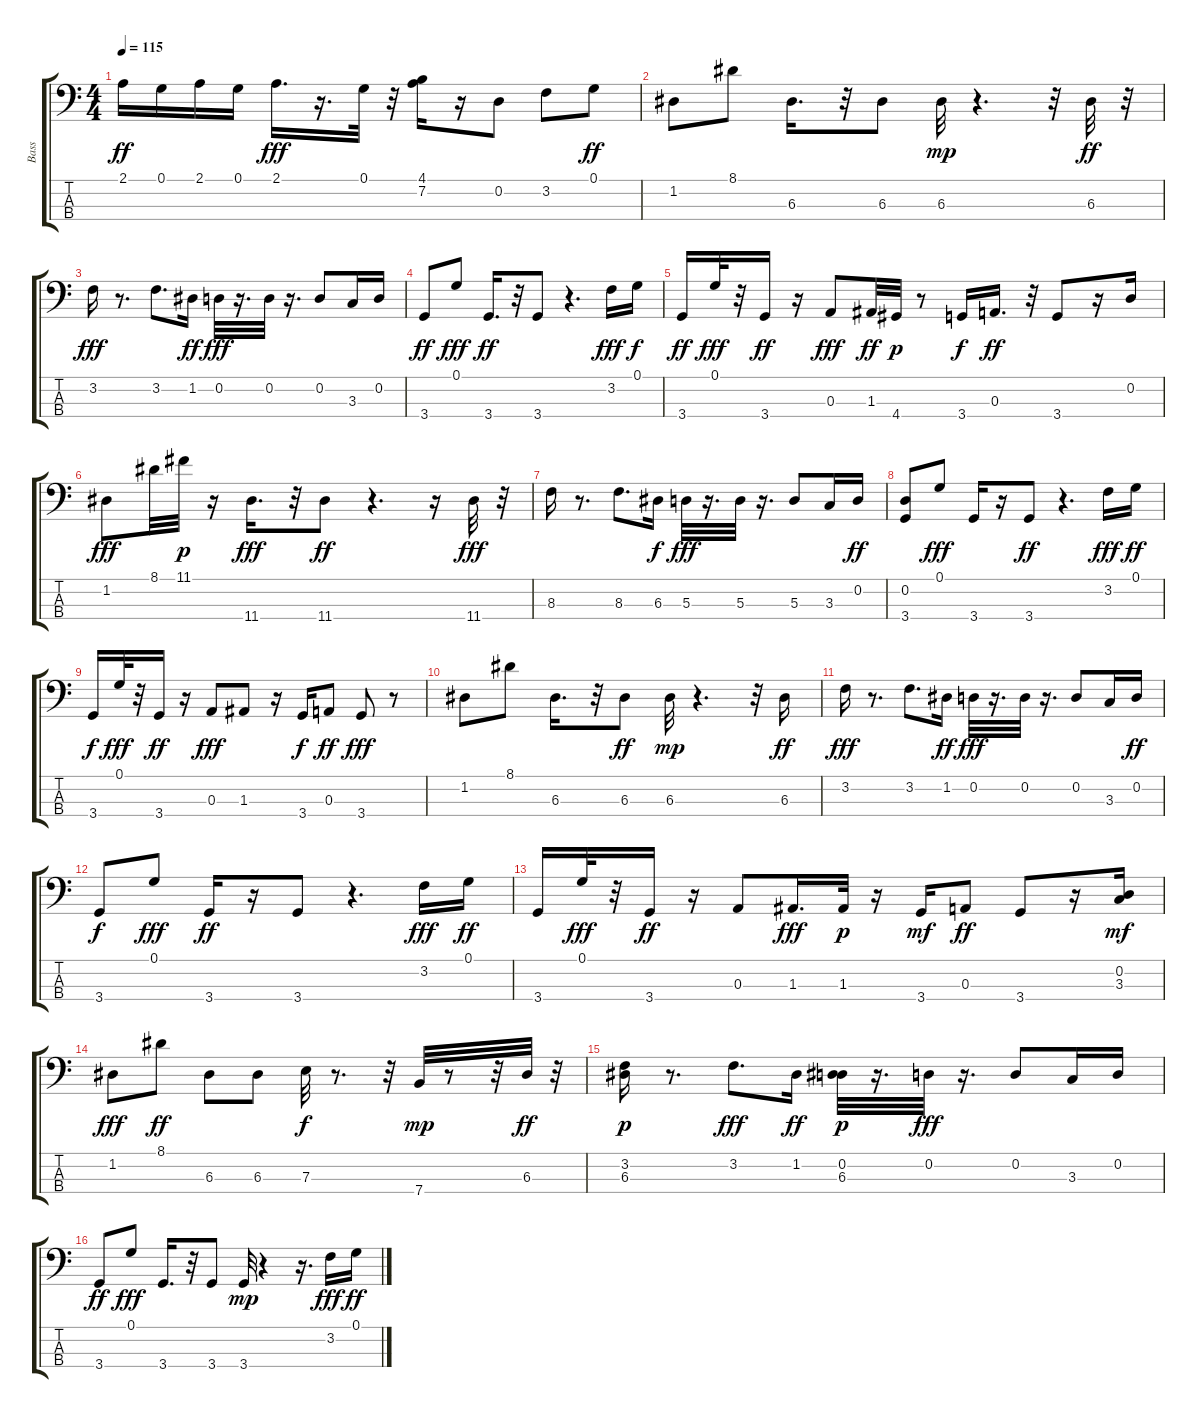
\track ("Bass" "Bass") {instrument electricbasspick}
\staff {score tabs}
\tuning (G2 D2 A1 E1) {hide}
\ts (4 4)
\tempo 115
\clef f4
\ks c
2.1.16{dy ff} 0.1.16 2.1.16 0.1.16 2.1.16{d dy fff} r.16{d} 0.1.32 r.32 (4.1 7.2).16 r.16 0.2.8 3.2.8 0.1.8{dy ff} |
1.2.8 8.1.8 6.3.16{d} r.32 6.3.8 6.3.32{dy mp} r.4{d} r.32 6.3.32{dy ff} r.32 |
3.2.16{dy fff} r.8{d} 3.2.8{d} 1.2.16{dy ff} 0.2.32{dy fff} r.16{d} 0.2.32 r.16{d} 0.2.8 3.3.16 0.2.16 |
3.4.8{dy ff} 0.1.8{dy fff} 3.4.16{d dy ff} r.32 3.4.8 r.4{d} 3.2.16{dy fff} 0.1.16{dy f} |
3.4.16{dy ff} 0.1.32{dy fff} r.32 3.4.16{dy ff} r.16 0.3.8{dy fff} 1.3.32{dy ff} 4.4.32{dy p} r.8 3.4.16{dy f} 0.3.16{d dy ff} r.32 3.4.8 r.16 0.2.16 |
1.2.8{dy fff} 8.1.32 11.1.32{dy p} r.16 11.4.16{d dy fff} r.32 11.4.8{dy ff} r.4{d} r.16 11.4.32{dy fff} r.32 |
8.3.16 r.8{d} 8.3.8{d} 6.3.16{dy f} 5.3.32{dy fff} r.16{d} 5.3.32 r.16{d} 5.3.8 3.3.16 0.2.16{dy ff} |
(0.2 3.4).8 0.1.8{dy fff} 3.4.16 r.16 3.4.8{dy ff} r.4{d} 3.2.16{dy fff} 0.1.16{dy ff} |
3.4.16{dy f} 0.1.32{dy fff} r.32 3.4.16{dy ff} r.16 0.3.8{dy fff} 1.3.8 r.16 3.4.16{dy f} 0.3.8{dy ff} 3.4.8{dy fff} r.8 |
1.2.8 8.1.8 6.3.16{d} r.32 6.3.8{dy ff} 6.3.32{dy mp} r.4{d} r.32 6.3.16{dy ff} |
3.2.16{dy fff} r.8{d} 3.2.8{d} 1.2.16{dy ff} 0.2.32{dy fff} r.16{d} 0.2.32 r.16{d} 0.2.8 3.3.16 0.2.16{dy ff} |
3.4.8{dy f} 0.1.8{dy fff} 3.4.16{dy ff} r.16 3.4.8 r.4{d} 3.2.16{dy fff} 0.1.16{dy ff} |
3.4.16 0.1.32{dy fff} r.32 3.4.16{dy ff} r.16 0.3.8 1.3.16{d dy fff} 1.3.32{dy p} r.16 3.4.16{dy mf} 0.3.8{dy ff} 3.4.8 r.16 (0.2 3.3).16{dy mf} |
1.2.8{dy fff} 8.1.8{dy ff} 6.3.8 6.3.8 7.3.32{dy f} r.8{d} r.32 7.4.32{dy mp} r.8 r.32 6.3.32{dy ff} r.32 |
(3.2 6.3).16{dy p} r.8{d} 3.2.8{d dy fff} 1.2.16{dy ff} (0.2 6.3).32{dy p} r.16{d} 0.2.32{dy fff} r.16{d} 0.2.8 3.3.16 0.2.16 |
3.4.8{dy ff} 0.1.8{dy fff} 3.4.16{d} r.32 3.4.8 3.4.32{dy mp} r.4 r.16{d} 3.2.16{dy fff} 0.1.16{dy ff}
